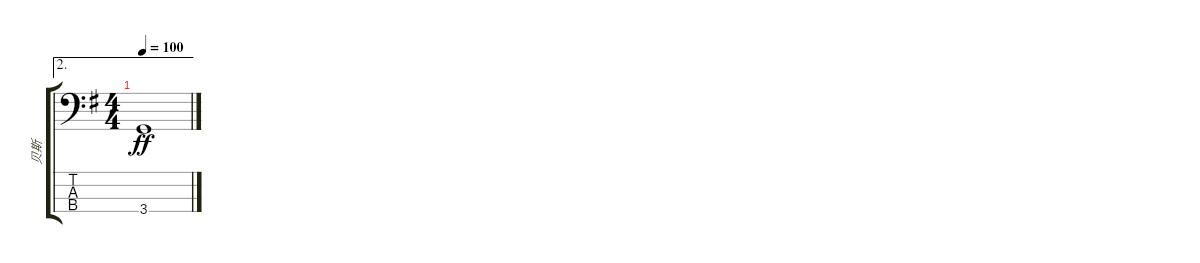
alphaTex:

\track ("贝斯" "贝斯") {instrument electricbassfinger}
\staff {score tabs}
\tuning (G2 D2 A1 E1) {hide}
\ae 2
\ts (4 4)
\tempo 100
\clef f4
\ks g
3.4.1{dy ff}
